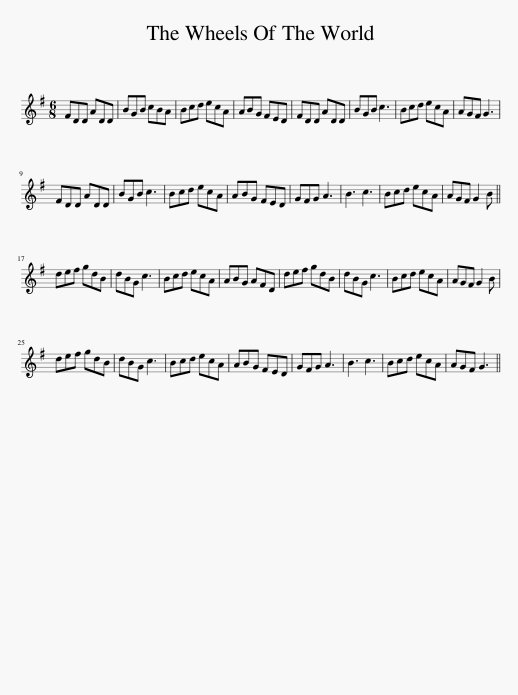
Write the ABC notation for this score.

X:1
L:1/8
M:6/8
I:linebreak $
K:G
V:1 treble
V:1
 FDD ADD | BGB cBA | Bcd ecA | ABG FED | FDD ADD | %5
 BGB c3 | Bcd ecA | AGF G3 |$ FDD ADD | BGB c3 | %10
 Bcd ecA | ABG FED | GFG A3 | B3 c3 | Bcd ecA | %15
 AGF G2 B ||$ def gdB | dBG c3 | Bcd ecA | ABG AFD | %20
 def gdB | dBG c3 | Bcd ecA | AGF G2 B |$ def gdB | %25
 dBG c3 | Bcd ecA | ABG FED | GFG A3 | B3 c3 | %30
 Bcd ecA | AGF G3 || %32
